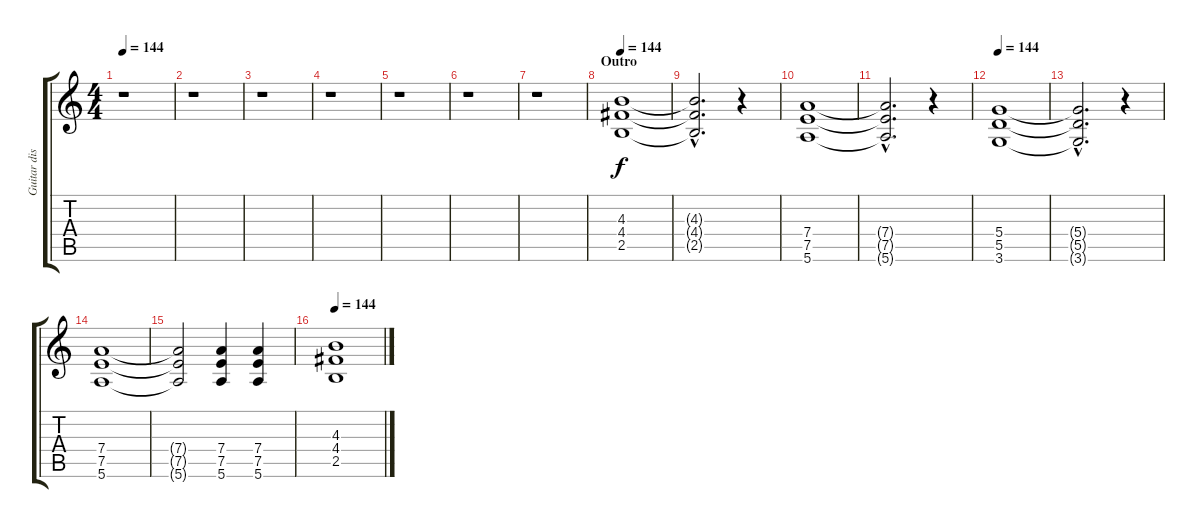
\track ("Guitar distortion 6" "Guitar dis") {instrument distortionguitar}
\staff {score tabs}
\tuning (E4 B3 G3 D3 A2 E2) {hide}
\ts (4 4)
\tempo 144
\clef g2
\ks c
r.1{dy f} |
r.1 |
r.1 |
r.1 |
r.1 |
r.1 |
r.1 |
\section ("" "Outro")
\tempo 144
(4.3 4.4 2.5).1{volume 12} |
(4.3{hac t} 4.4{hac t} 2.5{hac t}).2{d} r.4 |
(7.4 7.5 5.6).1 |
(7.4{hac t} 7.5{hac t} 5.6{hac t}).2{d} r.4 |
\tempo 144
(5.4 5.5 3.6).1 |
(5.4{hac t} 5.5{hac t} 3.6{hac t}).2{d} r.4 |
(7.4 7.5 5.6).1 |
(7.4{t} 7.5{t} 5.6{t}).2 (7.4 7.5 5.6).4 (7.4 7.5 5.6).4 |
\tempo 144
(4.3 4.4 2.5).1{volume 12}
